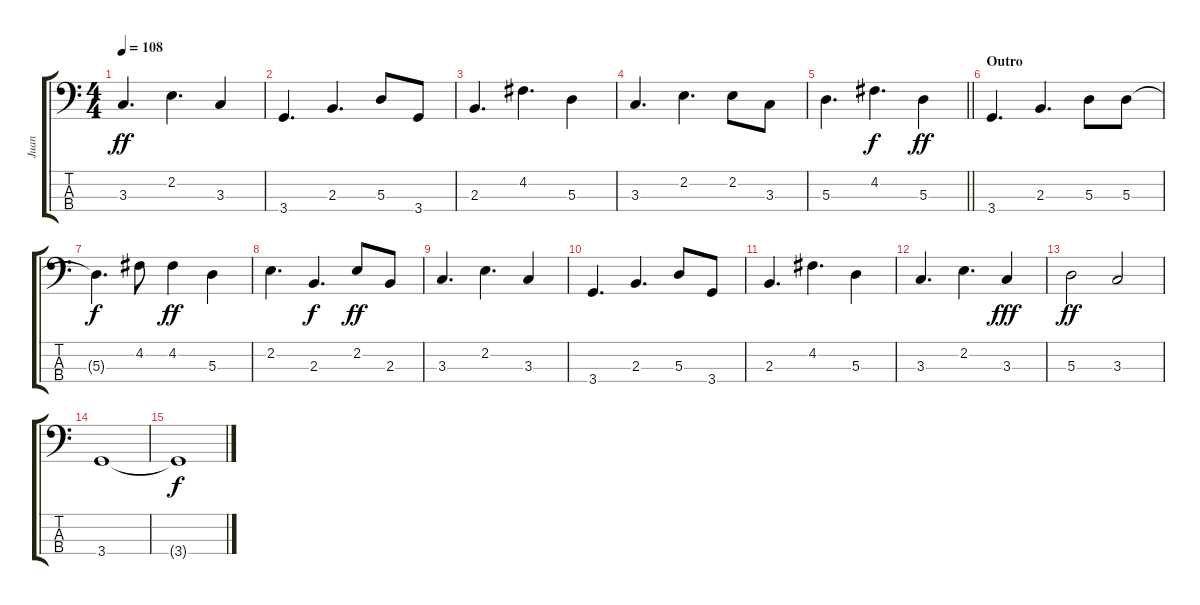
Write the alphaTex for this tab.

\track ("Juan" "Juan") {instrument electricbassfinger}
\staff {score tabs}
\tuning (G2 D2 A1 E1) {hide}
\ts (4 4)
\tempo 108
\clef f4
\ks c
3.3.4{d dy ff} 2.2.4{d} 3.3.4 |
3.4.4{d} 2.3.4{d} 5.3.8 3.4.8 |
2.3.4{d} 4.2.4{d} 5.3.4 |
3.3.4{d} 2.2.4{d} 2.2.8 3.3.8 |
\barLineRight lightlight
5.3.4{d} 4.2.4{d dy f} 5.3.4{dy ff} |
\section ("" "Outro")
3.4.4{d} 2.3.4{d} 5.3.8 5.3.8 |
5.3{t}.4{d dy f} 4.2.8 4.2.4{dy ff} 5.3.4 |
2.2.4{d} 2.3.4{d dy f} 2.2.8{dy ff} 2.3.8 |
3.3.4{d} 2.2.4{d} 3.3.4 |
3.4.4{d} 2.3.4{d} 5.3.8 3.4.8 |
2.3.4{d} 4.2.4{d} 5.3.4 |
3.3.4{d} 2.2.4{d} 3.3.4{dy fff} |
5.3.2{dy ff} 3.3.2 |
3.4.1 |
3.4{t}.1{dy f}
